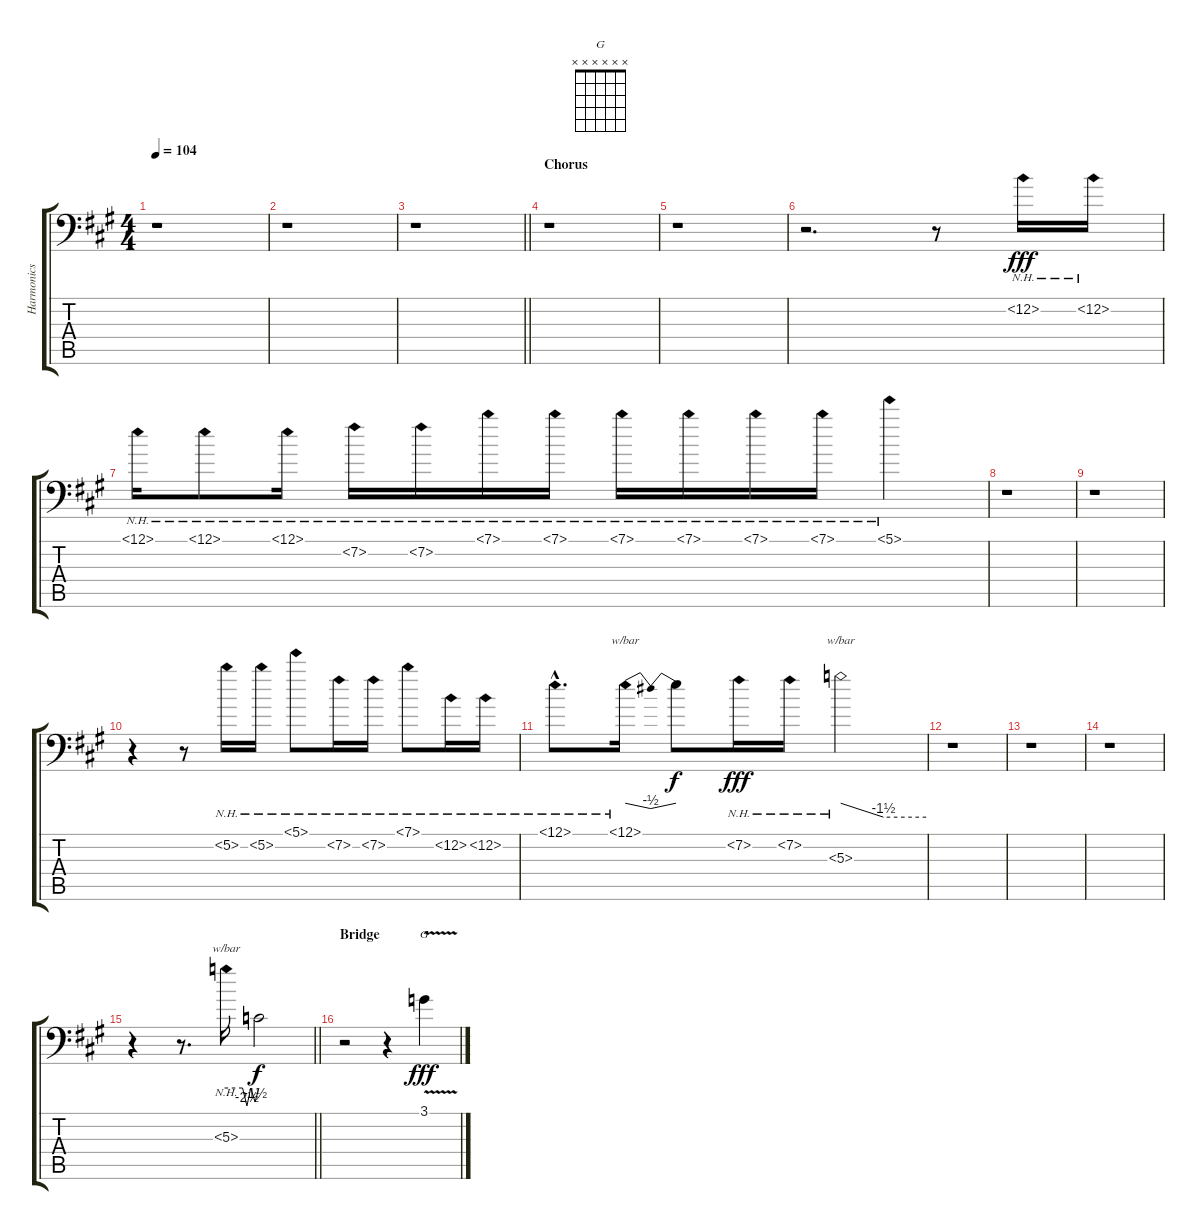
\track ("Harmonics" "Harmonics") {instrument guitarharmonics}
\staff {score tabs}
\tuning (E3 B2 G2 D2 A1 E1) {hide}
\chord ("G" x x x x x x)
\ts (4 4)
\tempo 104
\clef f4
\ks a
r.1{dy f} |
r.1 |
\barLineRight lightlight
r.1 |
\section ("" "Chorus")
r.1 |
r.1 |
r.2{d} r.8 12.2{nh}.16{dy fff} 12.2{nh}.16 |
12.1{nh}.16 12.1{nh}.8 12.1{nh}.16 7.2{nh}.16 7.2{nh}.16 7.1{nh}.16 7.1{nh}.16 7.1{nh}.16 7.1{nh}.16 7.1{nh}.16 7.1{nh}.16 5.1{nh}.4 |
r.1 |
r.1 |
r.4 r.8 5.2{nh}.16 5.2{nh}.16 5.1{nh}.8 7.2{nh}.16 7.2{nh}.16 7.1{nh}.8 12.2{nh}.16 12.2{nh}.16 |
12.1{nh hac}.8{d} 12.1{nh}.16{tbe (dip default 0 0 30 -2 60 0)} 12.1{t}.8{dy f} 7.2{nh}.16{dy fff} 7.2{nh}.16 5.3{nh}.2{tbe (custom default 0 0 30 -6 60 -6)} |
r.1 |
r.1 |
r.1 |
\barLineRight lightlight
r.4 r.8{d} 5.3{nh}.16{tbe (custom default 0 0 30 0 38 -10 45 0 53 -6 60 0)} 5.3{t}.2{dy f} |
\section ("" "Bridge")
r.2 r.4 3.1{v}.4{ch "G" dy fff}
